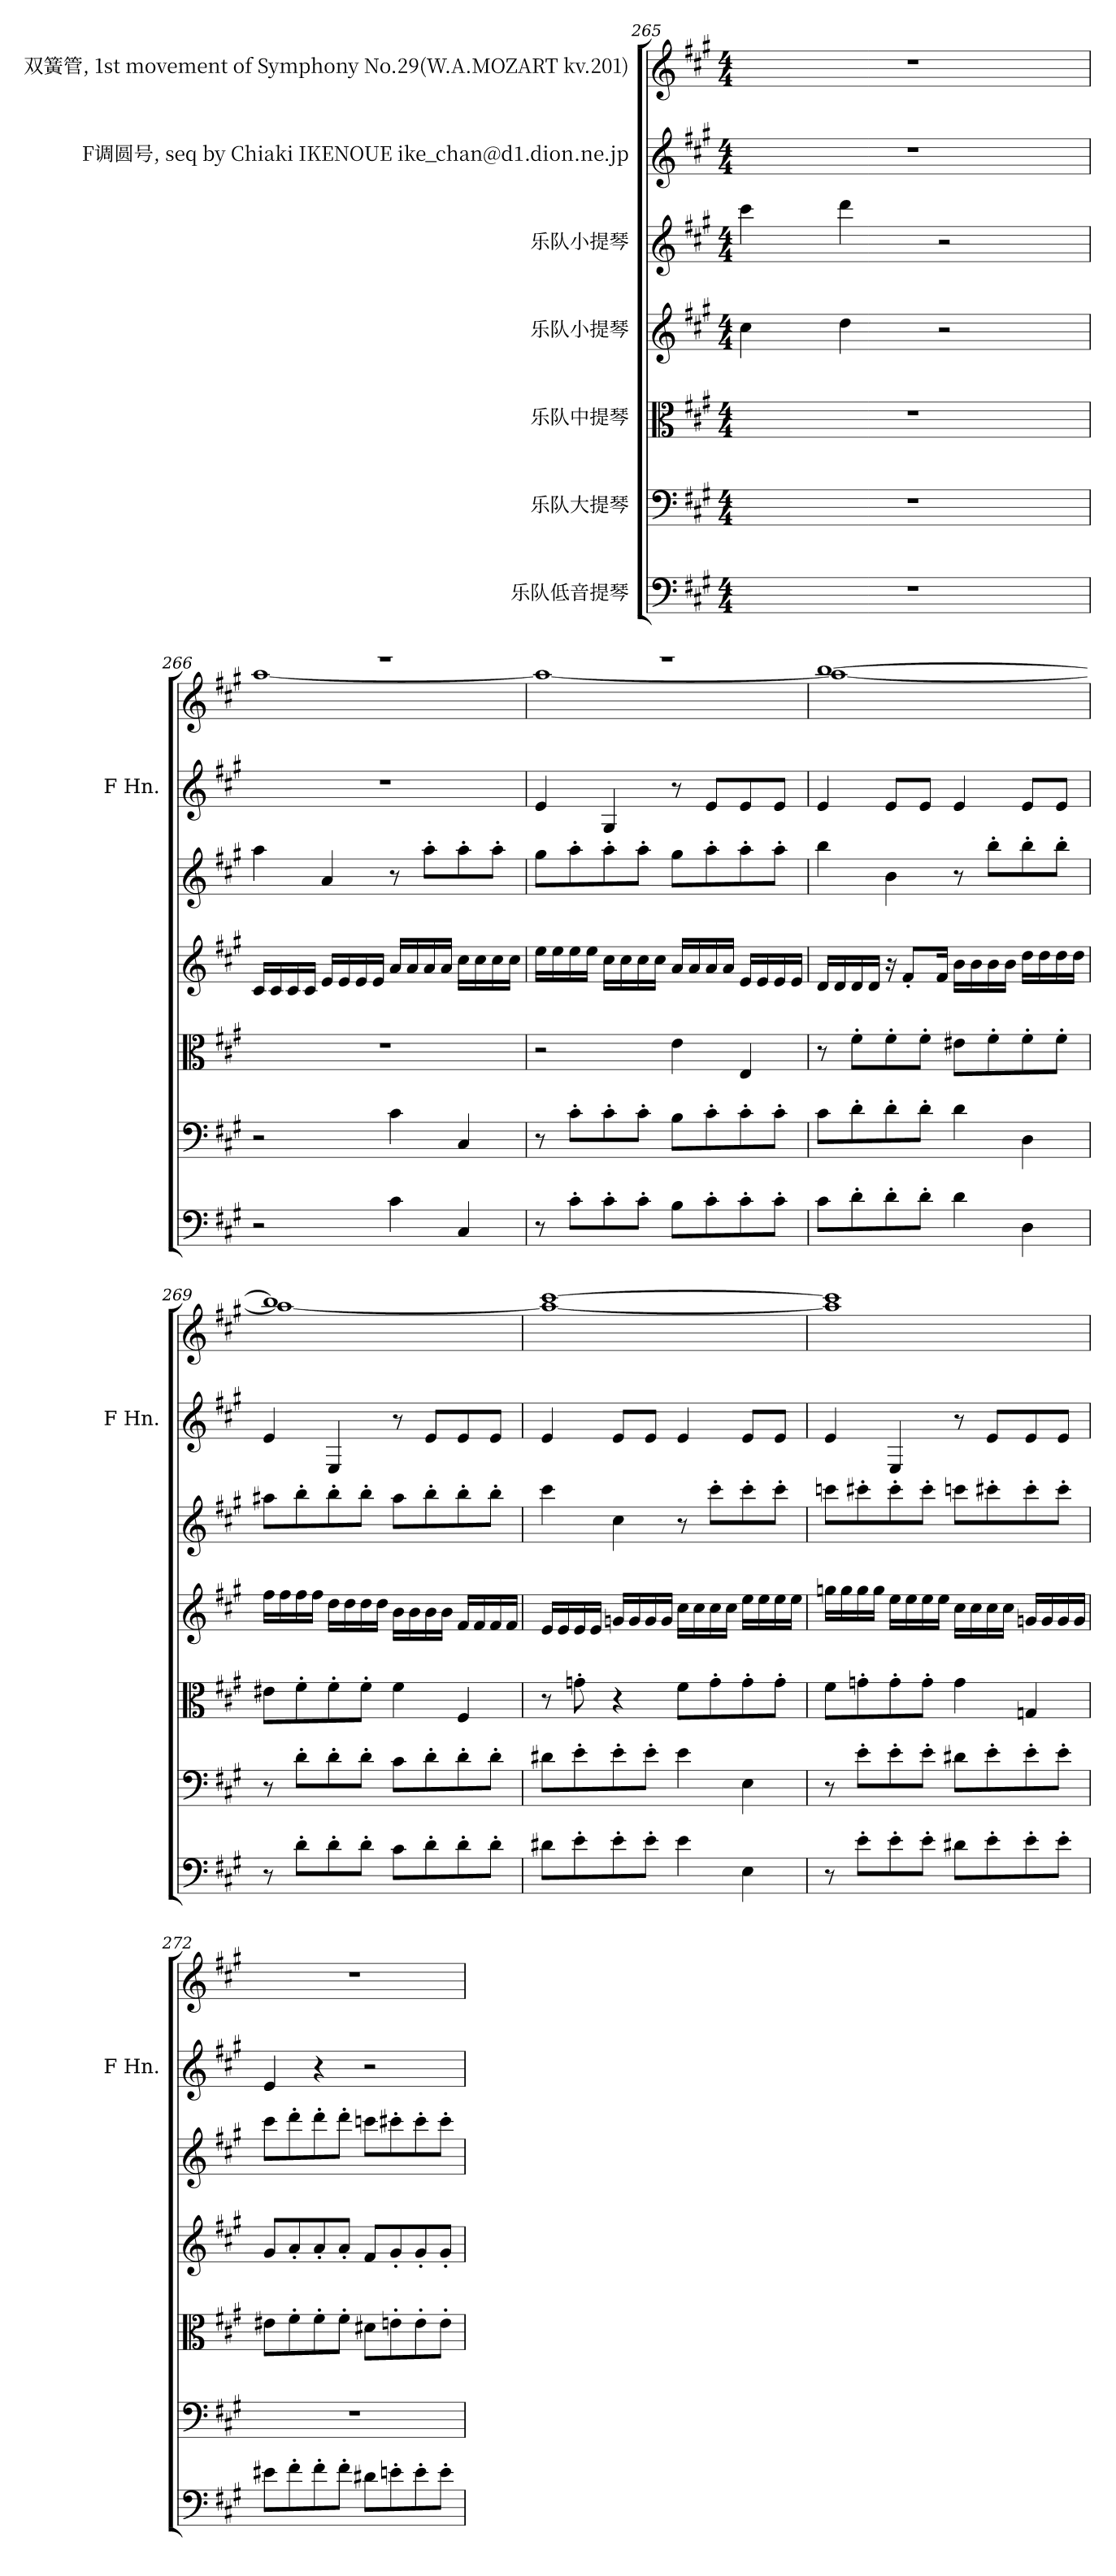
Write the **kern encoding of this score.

**kern	**kern	**kern	**kern	**kern	**kern	**kern
*part7	*part6	*part5	*part4	*part3	*part2	*part1
*staff7	*staff6	*staff5	*staff4	*staff3	*staff2	*staff1
*I"乐队低音提琴	*I"乐队大提琴	*I"乐队中提琴	*I"乐队小提琴	*I"乐队小提琴	*I"F调圆号, seq by Chiaki IKENOUE ike_chan@d1.dion.ne.jp	*I"双簧管, 1st movement of Symphony No.29(W.A.MOZART kv.201)
*	*	*	*	*	*I'F Hn.	*
*clefF4	*clefF4	*clefC3	*clefG2	*clefG2	*clefG2	*clefG2
*ITrd7c12	*	*	*	*	*ITrd4c7	*
*k[f#c#g#]	*k[f#c#g#]	*k[f#c#g#]	*k[f#c#g#]	*k[f#c#g#]	*k[f#c#]	*k[f#c#g#]
*M4/4	*M4/4	*M4/4	*M4/4	*M4/4	*M4/4	*M4/4
=265	=265	=265	=265	=265	=265	=265
1r	1r	1r	4cc#\	4ccc#\	1r	1r
.	.	.	4dd\	4ddd\	.	.
.	.	.	2r	2r	.	.
=266	=266	=266	=266	=266	=266	=266
*	*	*	*	*	*	*MM160
*	*	*	*	*	*	*^
2r	2r	1r	16c#/LL	4aa\	1r	1r	[1aa
.	.	.	16c#/	.	.	.	.
.	.	.	16c#/	.	.	.	.
.	.	.	16c#/JJ	.	.	.	.
.	.	.	16e/LL	4a/	.	.	.
.	.	.	16e/	.	.	.	.
.	.	.	16e/	.	.	.	.
.	.	.	16e/JJ	.	.	.	.
4C#\	4c#\	.	16a/LL	8r	.	.	.
.	.	.	16a/	.	.	.	.
.	.	.	16a/	8aa'\L	.	.	.
.	.	.	16a/JJ	.	.	.	.
4CC#/	4C#/	.	16cc#\LL	8aa'\	.	.	.
.	.	.	16cc#\	.	.	.	.
.	.	.	16cc#\	8aa'\J	.	.	.
.	.	.	16cc#\JJ	.	.	.	.
!!LO:PB:g=z	!!
=267	=267	=267	=267	=267	=267	=267	=267
8r	8r	2r	16ee\LL	8gg#\L	4A/	1r	1aa_
.	.	.	16ee\	.	.	.	.
8C#'\L	8c#'\L	.	16ee\	8aa'\	.	.	.
.	.	.	16ee\JJ	.	.	.	.
8C#'\	8c#'\	.	16cc#\LL	8aa'\	4C#/	.	.
.	.	.	16cc#\	.	.	.	.
8C#'\J	8c#'\J	.	16cc#\	8aa'\J	.	.	.
.	.	.	16cc#\JJ	.	.	.	.
8BB\L	8B\L	4e\	16a/LL	8gg#\L	8r	.	.
.	.	.	16a/	.	.	.	.
8C#'\	8c#'\	.	16a/	8aa'\	8A/L	.	.
.	.	.	16a/JJ	.	.	.	.
8C#'\	8c#'\	4E/	16e/LL	8aa'\	8A/	.	.
.	.	.	16e/	.	.	.	.
8C#'\J	8c#'\J	.	16e/	8aa'\J	8A/J	.	.
.	.	.	16e/JJ	.	.	.	.
=268	=268	=268	=268	=268	=268	=268	=268
8C#\L	8c#\L	8r	16d/LL	4bb\	4A/	[1bb	1aa_
.	.	.	16d/	.	.	.	.
8D'\	8d'\	8f#'\L	16d/	.	.	.	.
.	.	.	16d/JJ	.	.	.	.
8D'\	8d'\	8f#'\	16r	4b\	8A/L	.	.
.	.	.	8f#'/L	.	.	.	.
8D'\J	8d'\J	8f#'\J	.	.	8A/J	.	.
.	.	.	16f#/Jk	.	.	.	.
4D\	4d\	8e#X\L	16b\LL	8r	4A/	.	.
.	.	.	16b\	.	.	.	.
.	.	8f#'\	16b\	8bb'\L	.	.	.
.	.	.	16b\JJ	.	.	.	.
4DD\	4D\	8f#'\	16dd\LL	8bb'\	8A/L	.	.
.	.	.	16dd\	.	.	.	.
.	.	8f#'\J	16dd\	8bb'\J	8A/J	.	.
.	.	.	16dd\JJ	.	.	.	.
!!LO:PB:g=z	!!
=269	=269	=269	=269	=269	=269	=269	=269
8r	8r	8e#X\L	16ff#\LL	8aa#X\L	4A/	1bb]	1aa_
.	.	.	16ff#\	.	.	.	.
8D'\L	8d'\L	8f#'\	16ff#\	8bb'\	.	.	.
.	.	.	16ff#\JJ	.	.	.	.
8D'\	8d'\	8f#'\	16dd\LL	8bb'\	4AA/	.	.
.	.	.	16dd\	.	.	.	.
8D'\J	8d'\J	8f#'\J	16dd\	8bb'\J	.	.	.
.	.	.	16dd\JJ	.	.	.	.
8C#\L	8c#\L	4f#\	16b\LL	8aa#\L	8r	.	.
.	.	.	16b\	.	.	.	.
8D'\	8d'\	.	16b\	8bb'\	8A/L	.	.
.	.	.	16b\JJ	.	.	.	.
8D'\	8d'\	4F#/	16f#/LL	8bb'\	8A/	.	.
.	.	.	16f#/	.	.	.	.
8D'\J	8d'\J	.	16f#/	8bb'\J	8A/J	.	.
.	.	.	16f#/JJ	.	.	.	.
=270	=270	=270	=270	=270	=270	=270	=270
8D#X\L	8d#X\L	8r	16e/LL	4ccc#\	4A/	[1ccc#	1aa_
.	.	.	16e/	.	.	.	.
8E'\	8e'\	8gn'\	16e/	.	.	.	.
.	.	.	16e/JJ	.	.	.	.
8E'\	8e'\	4r	16gn/LL	4cc#\	8A/L	.	.
.	.	.	16g/	.	.	.	.
8E'\J	8e'\J	.	16g/	.	8A/J	.	.
.	.	.	16g/JJ	.	.	.	.
4E\	4e\	8f#\L	16cc#\LL	8r	4A/	.	.
.	.	.	16cc#\	.	.	.	.
.	.	8g'\	16cc#\	8ccc#'\L	.	.	.
.	.	.	16cc#\JJ	.	.	.	.
4EE\	4E\	8g'\	16ee\LL	8ccc#'\	8A/L	.	.
.	.	.	16ee\	.	.	.	.
.	.	8g'\J	16ee\	8ccc#'\J	8A/J	.	.
.	.	.	16ee\JJ	.	.	.	.
!!LO:PB:g=z	!!
=271	=271	=271	=271	=271	=271	=271	=271
8r	8r	8f#\L	16ggn\LL	8cccn\L	4A/	1ccc#]	1aa]
.	.	.	16gg\	.	.	.	.
8E'\L	8e'\L	8gn'\	16gg\	8ccc#X'\	.	.	.
.	.	.	16gg\JJ	.	.	.	.
8E'\	8e'\	8g'\	16ee\LL	8ccc#'\	4AA/	.	.
.	.	.	16ee\	.	.	.	.
8E'\J	8e'\J	8g'\J	16ee\	8ccc#'\J	.	.	.
.	.	.	16ee\JJ	.	.	.	.
8D#X\L	8d#X\L	4g\	16cc#\LL	8cccn\L	8r	.	.
.	.	.	16cc#\	.	.	.	.
8E'\	8e'\	.	16cc#\	8ccc#X'\	8A/L	.	.
.	.	.	16cc#\JJ	.	.	.	.
8E'\	8e'\	4Gn/	16gn/LL	8ccc#'\	8A/	.	.
.	.	.	16g/	.	.	.	.
8E'\J	8e'\J	.	16g/	8ccc#'\J	8A/J	.	.
.	.	.	16g/JJ	.	.	.	.
*	*	*	*	*	*	*v	*v
=272	=272	=272	=272	=272	=272	=272
8E#X\L	1r	8e#X\L	8g#/L	8ccc#\L	4A/	1r
8F#'\	.	8f#'\	8a'/	8ddd'\	.	.
8F#'\	.	8f#'\	8a'/	8ddd'\	4r	.
8F#'\J	.	8f#'\J	8a'/J	8ddd'\J	.	.
8D#X\L	.	8d#X\L	8f#/L	8cccn\L	2r	.
8En'\	.	8en'\	8g#'/	8ccc#X'\	.	.
8E'\	.	8e'\	8g#'/	8ccc#'\	.	.
8E'\J	.	8e'\J	8g#'/J	8ccc#'\J	.	.
=	=	=	=	=	=	=
*-	*-	*-	*-	*-	*-	*-
